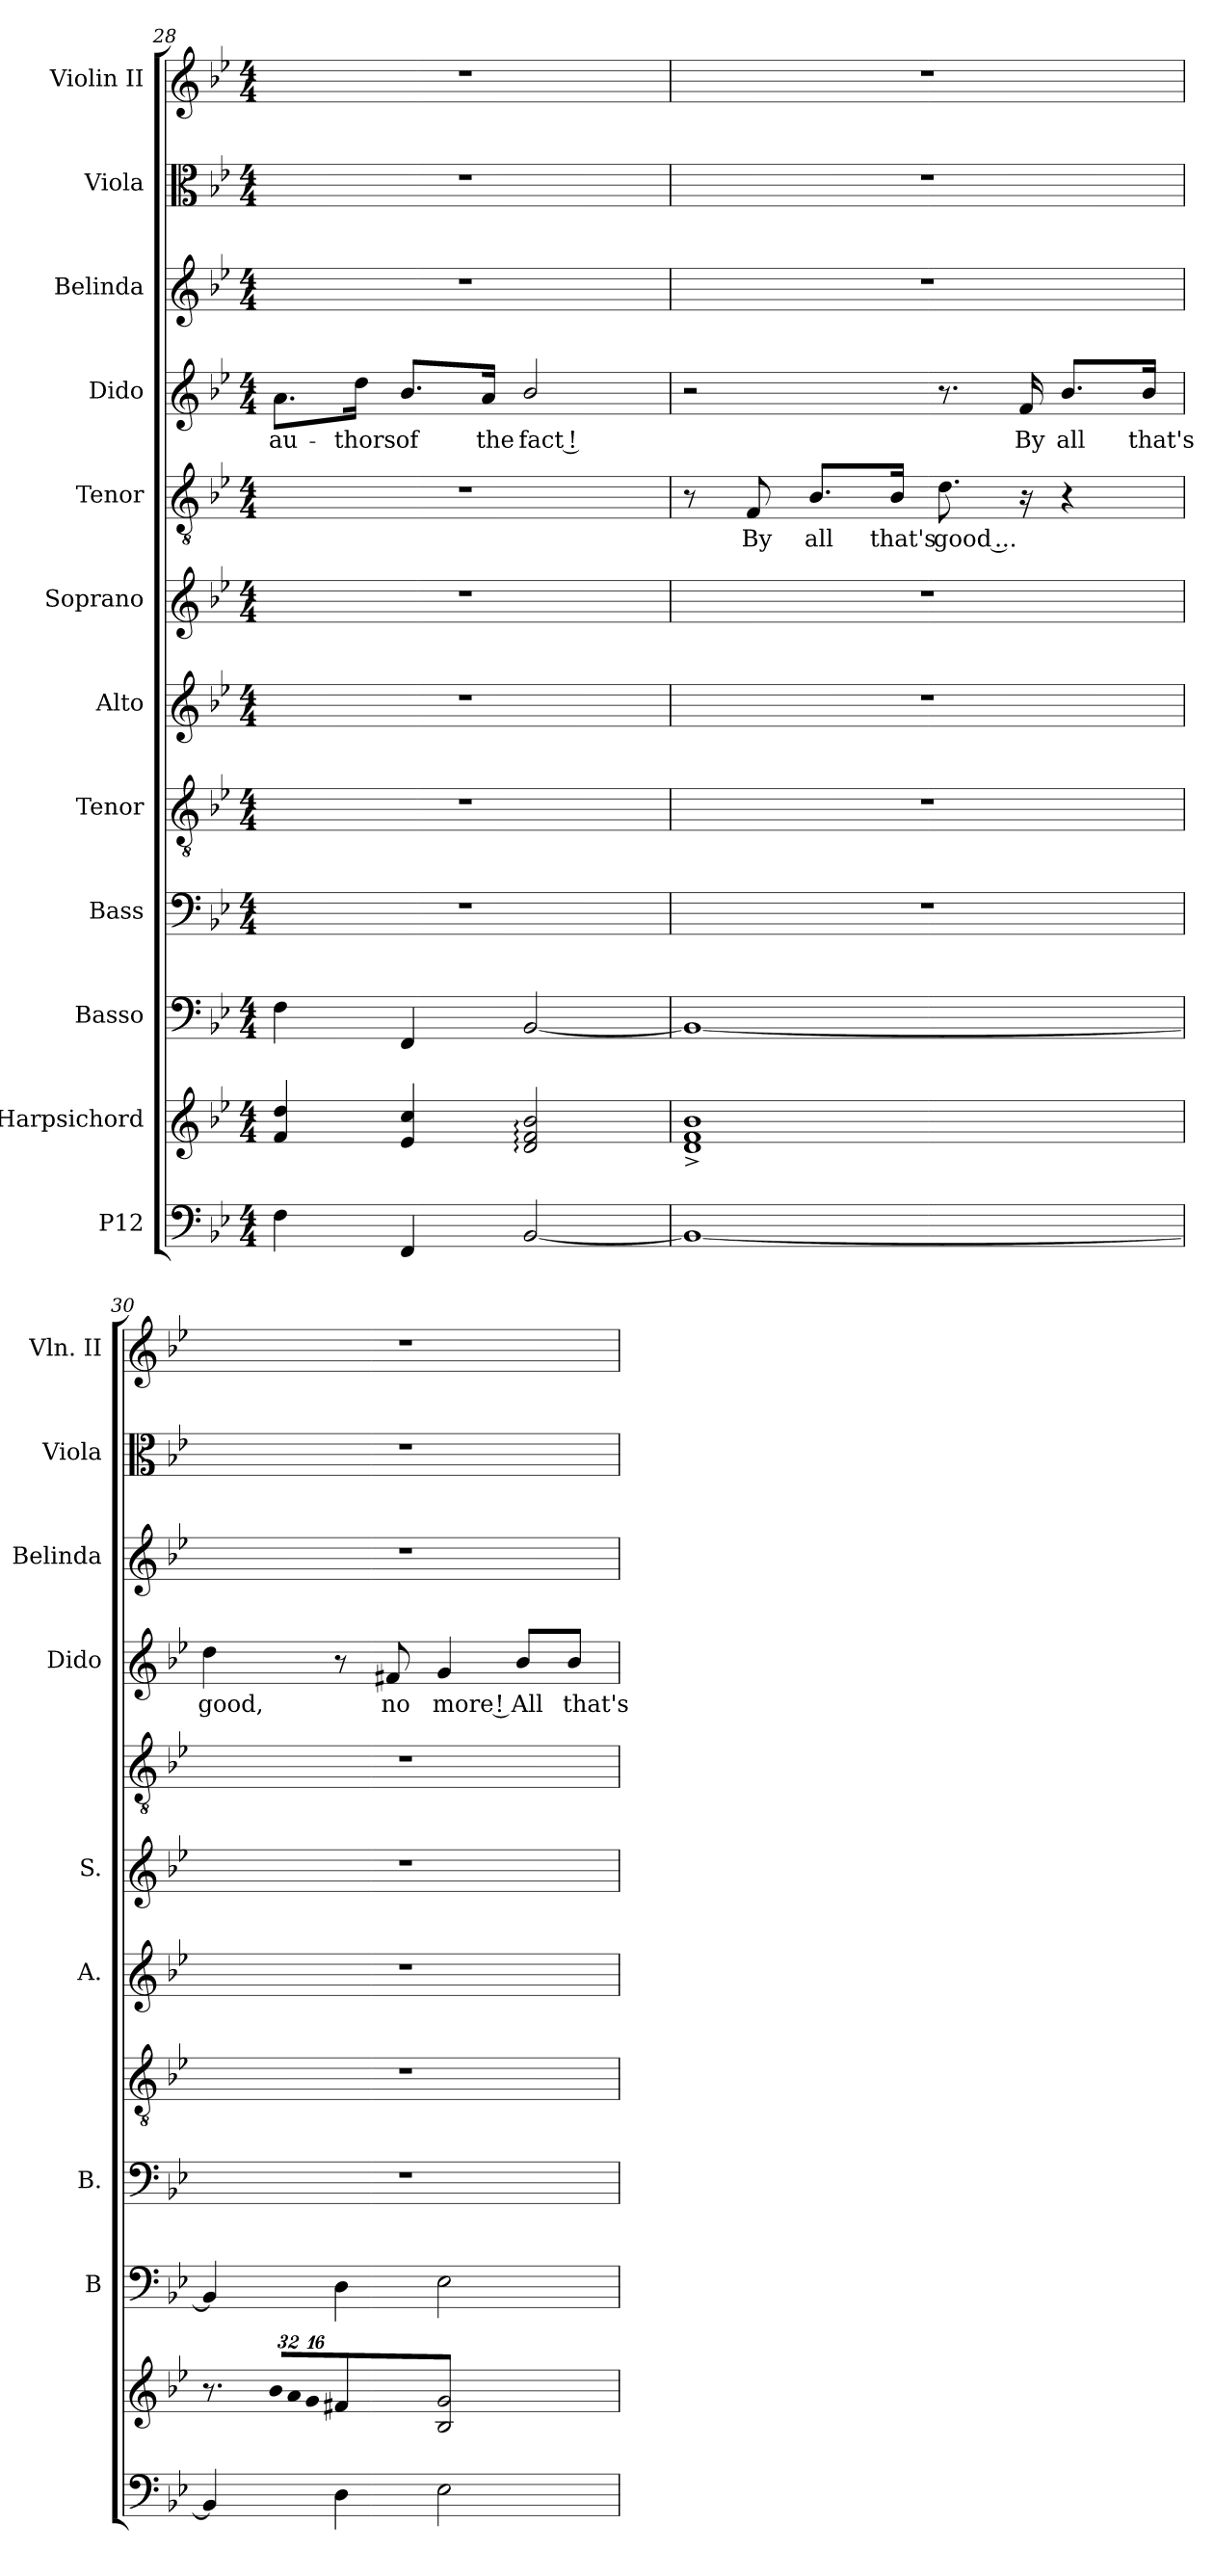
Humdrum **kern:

**kern	**kern	**kern	**kern	**kern	**kern	**kern	**kern	**text	**kern	**text	**kern	**kern	**kern
*part12	*part11	*part10	*part9	*part8	*part7	*part6	*part5	*part5	*part4	*part4	*part3	*part2	*part1
*staff12	*staff11	*staff10	*staff9	*staff8	*staff7	*staff6	*staff5	*staff5	*staff4	*staff4	*staff3	*staff2	*staff1
*I"P12	*I"Harpsichord	*I"Basso	*I"Bass	*I"Tenor	*I"Alto	*I"Soprano	*I"Tenor	*	*I"Dido	*	*I"Belinda	*I"Viola	*I"Violin II
*	*	*I'B	*I'B.	*	*I'A.	*I'S.	*	*	*I'Dido	*	*I'Belinda	*I'Viola	*I'Vln. II
*clefF4	*clefG2	*clefF4	*clefF4	*clefGv2	*clefG2	*clefG2	*clefGv2	*	*clefG2	*	*clefG2	*clefC3	*clefG2
*	*	*	*	*ITrd7c12	*	*	*ITrd7c12	*	*	*	*	*	*
*k[b-e-]	*k[b-e-]	*k[b-e-]	*k[b-e-]	*k[b-e-]	*k[b-e-]	*k[b-e-]	*k[b-e-]	*	*k[b-e-]	*	*k[b-e-]	*k[b-e-]	*k[b-e-]
*g:	*g:	*g:	*g:	*g:	*g:	*g:	*g:	*	*g:	*	*g:	*g:	*g:
*M4/4	*M4/4	*M4/4	*M4/4	*M4/4	*M4/4	*M4/4	*M4/4	*	*M4/4	*	*M4/4	*M4/4	*M4/4
=28	=28	=28	=28	=28	=28	=28	=28	=28	=28	=28	=28	=28	=28
!	!	!	!	!	!	!	!	!	!	!LO:LY:b:color=#000000	!	!	!
4Fi\	4fi/ 4ddi	4Fi\	1r	1r	1r	1r	1r	.	8.ai\L	au-	1r	1r	1r
!	!	!	!	!	!	!	!	!	!	!LO:LY:b:color=#000000	!	!	!
.	.	.	.	.	.	.	.	.	16ddi\Jk	-thors	.	.	.
!	!	!	!	!	!	!	!	!	!	!LO:LY:b:color=#000000	!	!	!
4FFi/	4e-i/ 4cci	4FFi/	.	.	.	.	.	.	8.b-i/L	of	.	.	.
!	!	!	!	!	!	!	!	!	!	!LO:LY:b:color=#000000	!	!	!
.	.	.	.	.	.	.	.	.	16ai/Jk	the	.	.	.
!	!	!	!	!	!	!	!	!	!	!LO:LY:b:color=#000000	!	!	!
[2BB-i/	2di/: 2fi: 2b-i:	[2BB-i/	.	.	.	.	.	.	2b-i/	fact !	.	.	.
!!LO:LB:g=z
=29	=29	=29	=29	=29	=29	=29	=29	=29	=29	=29	=29	=29	=29
1BB-i_	1di^ 1fi^ 1b-i^	1BB-i_	1r	1r	1r	1r	8r	.	2r	.	1r	1r	1r
!	!	!	!	!	!	!	!	!LO:LY:b:color=#000000	!	!	!	!	!
.	.	.	.	.	.	.	8FFi/	By	.	.	.	.	.
!	!	!	!	!	!	!	!	!LO:LY:b:color=#000000	!	!	!	!	!
.	.	.	.	.	.	.	8.BB-i/L	all	.	.	.	.	.
!	!	!	!	!	!	!	!	!LO:LY:b:color=#000000	!	!	!	!	!
.	.	.	.	.	.	.	16BB-i/Jk	that's	.	.	.	.	.
!	!	!	!	!	!	!	!	!LO:LY:b:color=#000000	!	!	!	!	!
.	.	.	.	.	.	.	8.Di\	good ...	8.r	.	.	.	.
!	!	!	!	!	!	!	!	!	!	!LO:LY:b:color=#000000	!	!	!
.	.	.	.	.	.	.	16r	.	16fi/	By	.	.	.
!	!	!	!	!	!	!	!	!	!	!LO:LY:b:color=#000000	!	!	!
.	.	.	.	.	.	.	4r	.	8.b-i/L	all	.	.	.
!	!	!	!	!	!	!	!	!	!	!LO:LY:b:color=#000000	!	!	!
.	.	.	.	.	.	.	.	.	16b-i/Jk	that's	.	.	.
=30	=30	=30	=30	=30	=30	=30	=30	=30	=30	=30	=30	=30	=30
!	!	!	!	!	!	!	!	!	!	!LO:LY:b:color=#000000	!	!	!
4BB-i/]	8.r	4BB-i/]	1r	1r	1r	1r	1r	.	4ddi\	good,	1r	1r	1r
*	*Xbrackettup	*	*	*	*	*	*	*	*	*	*	*	*
!	!LO:N:vis=32	!	!	!	!	!	!	!	!	!	!	!	!
.	1024%21b-i/LLL	.	.	.	.	.	.	.	.	.	.	.	.
!	!LO:N:vis=32	!	!	!	!	!	!	!	!	!	!	!	!
.	1024%21ai/	.	.	.	.	.	.	.	.	.	.	.	.
!	!LO:N:vis=32	!	!	!	!	!	!	!	!	!	!	!	!
.	512%11gi/JJJ	.	.	.	.	.	.	.	.	.	.	.	.
4Di\	4f#Xi/	4Di\	.	.	.	.	.	.	8r	.	.	.	.
!	!	!	!	!	!	!	!	!	!	!LO:LY:b:color=#000000	!	!	!
.	.	.	.	.	.	.	.	.	8f#Xi/	no	.	.	.
!	!	!	!	!	!	!	!	!	!	!LO:LY:b:color=#000000	!	!	!
2E-i\	2B-i/ 2gi	2E-i\	.	.	.	.	.	.	4gi/	more !	.	.	.
!	!	!	!	!	!	!	!	!	!	!LO:LY:b:color=#000000	!	!	!
.	.	.	.	.	.	.	.	.	8b-i/L	All	.	.	.
!	!	!	!	!	!	!	!	!	!	!LO:LY:b:color=#000000	!	!	!
.	.	.	.	.	.	.	.	.	8b-i/J	that's	.	.	.
=	=	=	=	=	=	=	=	=	=	=	=	=	=
*-	*-	*-	*-	*-	*-	*-	*-	*-	*-	*-	*-	*-	*-
